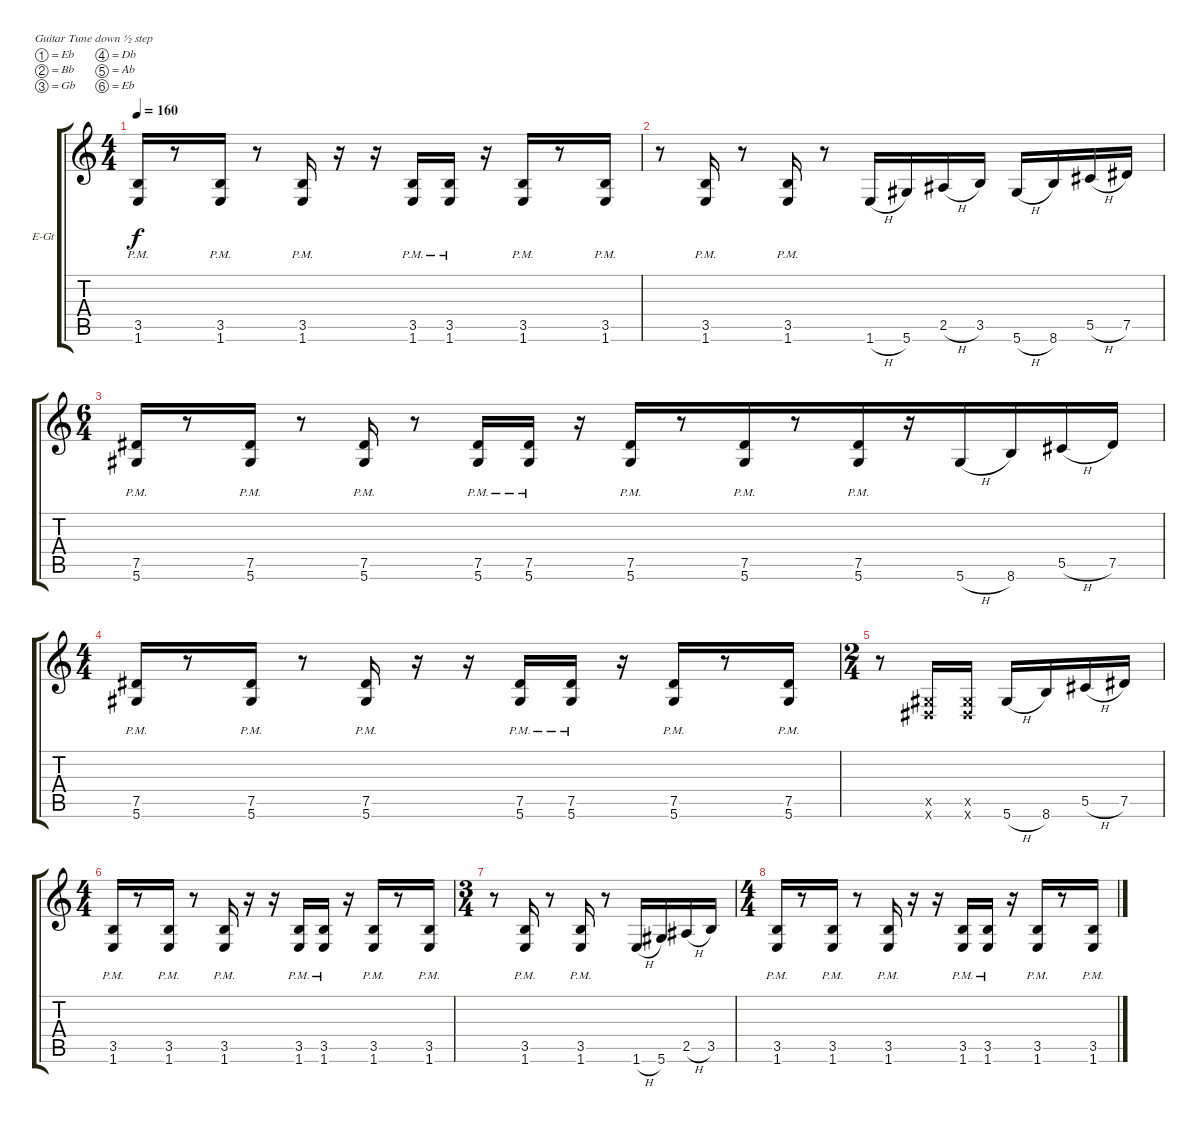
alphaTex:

\bracketExtendMode groupsimilarinstruments
\firstSystemTrackNameOrientation horizontal
\otherSystemsTrackNameOrientation horizontal
\track ("Luke Hoskin" "E-Gt") {instrument distortionguitar}
\staff {score tabs}
\tuning (Eb4 Bb3 Gb3 Db3 Ab2 Eb2)
\ts (4 4)
\beaming (8 2 2 2 2)
\tempo 160
\clef g2
\ks c
(3.5{pm} 1.6{pm}).16{dy f} r.8 (3.5{pm} 1.6{pm}).16 r.8 (3.5{pm} 1.6{pm}).16 r.16 r.16 (3.5{pm} 1.6{pm}).16 (3.5{pm} 1.6{pm}).16 r.16 (3.5{pm} 1.6{pm}).16 r.8 (3.5{pm} 1.6{pm}).16 |
r.8 (3.5{pm} 1.6{pm}).16 r.8 (3.5{pm} 1.6{pm}).16 r.8 1.6{h}.16 5.6.16 2.5{h}.16 3.5.16 5.6{h}.16 8.6.16 5.5{h}.16 7.5.16 |
\ts (6 4)
\beaming (8 2 2 2 6)
(7.5{pm} 5.6{pm}).16 r.8 (7.5{pm} 5.6{pm}).16 r.8 (7.5{pm} 5.6{pm}).16 r.8 (7.5{pm} 5.6{pm}).16 (7.5{pm} 5.6{pm}).16 r.16 (7.5{pm} 5.6{pm}).16 r.8 (7.5{pm} 5.6{pm}).16 r.8 (7.5{pm} 5.6{pm}).16 r.16 5.6{h}.16 8.6.16 5.5{h}.16 7.5.16 |
\ts (4 4)
\beaming (8 2 2 2 2)
(7.5{pm} 5.6{pm}).16 r.8 (7.5{pm} 5.6{pm}).16 r.8 (7.5{pm} 5.6{pm}).16 r.16 r.16 (7.5{pm} 5.6{pm}).16 (7.5{pm} 5.6{pm}).16 r.16 (7.5{pm} 5.6{pm}).16 r.8 (7.5{pm} 5.6{pm}).16 |
\ts (2 4)
\beaming (8 2 2 2 2)
r.8 (0.5{x} 0.6{x}).16 (0.5{x} 0.6{x}).16 5.6{h}.16 8.6.16 5.5{h}.16 7.5.16 |
\ts (4 4)
\beaming (8 2 2 2 2)
(3.5{pm} 1.6{pm}).16 r.8 (3.5{pm} 1.6{pm}).16 r.8 (3.5{pm} 1.6{pm}).16 r.16 r.16 (3.5{pm} 1.6{pm}).16 (3.5{pm} 1.6{pm}).16 r.16 (3.5{pm} 1.6{pm}).16 r.8 (3.5{pm} 1.6{pm}).16 |
\ts (3 4)
\beaming (8 2 2 2 2)
r.8 (3.5{pm} 1.6{pm}).16 r.8 (3.5{pm} 1.6{pm}).16 r.8 1.6{h}.16 5.6.16 2.5{h}.16 3.5.16 |
\ts (4 4)
\beaming (8 2 2 2 2)
(3.5{pm} 1.6{pm}).16 r.8 (3.5{pm} 1.6{pm}).16 r.8 (3.5{pm} 1.6{pm}).16 r.16 r.16 (3.5{pm} 1.6{pm}).16 (3.5{pm} 1.6{pm}).16 r.16 (3.5{pm} 1.6{pm}).16 r.8 (3.5{pm} 1.6{pm}).16
